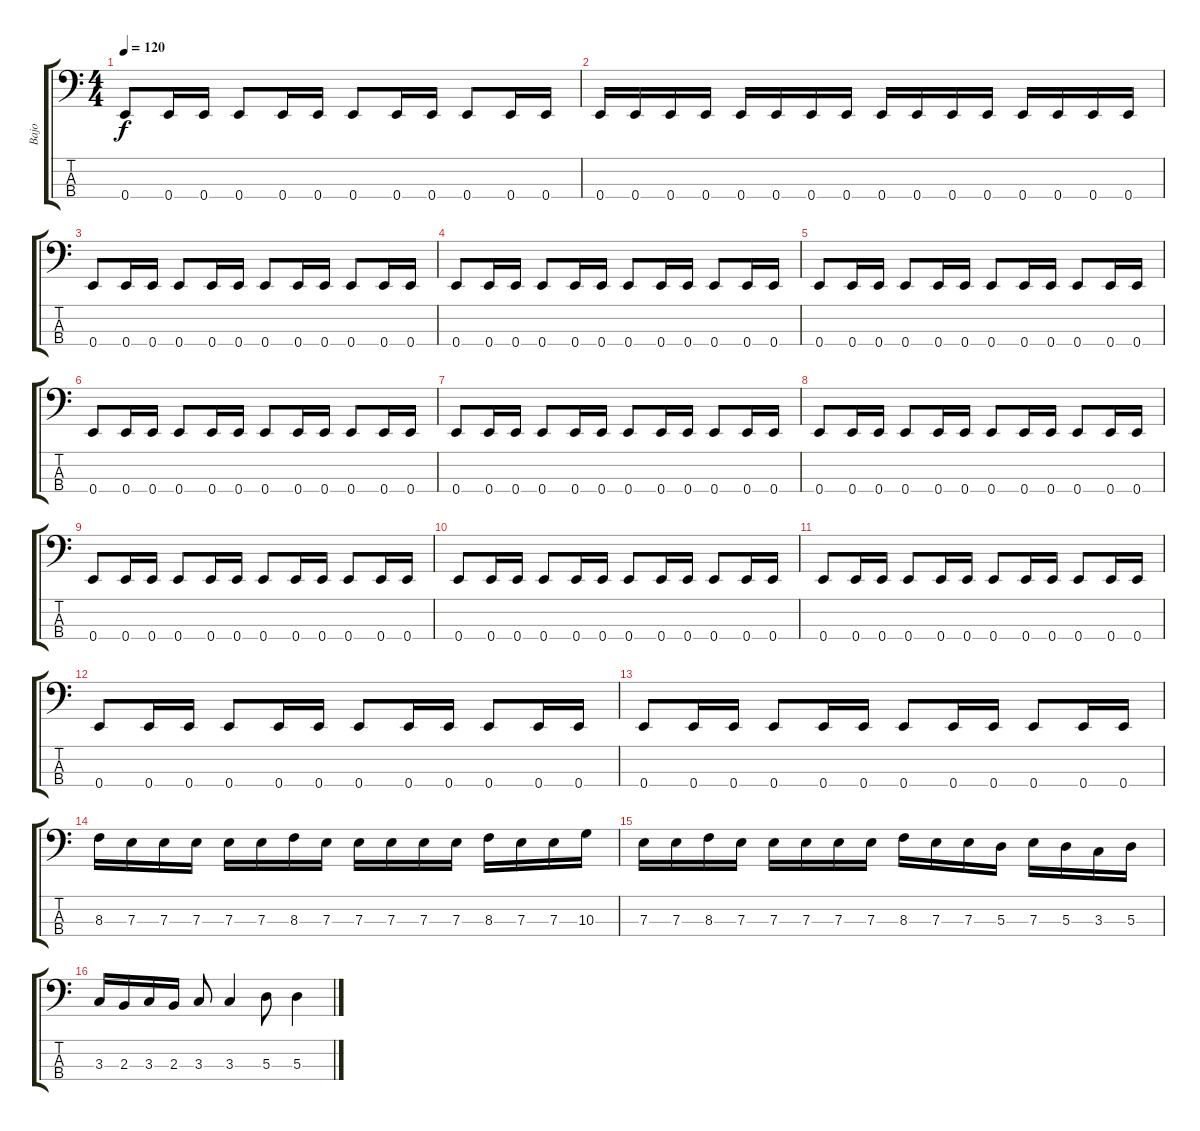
\track ("Bajo" "Bajo") {instrument electricbassfinger}
\staff {score tabs}
\tuning (G2 D2 A1 E1) {hide}
\ts (4 4)
\tempo 120
\clef f4
\ks c
0.4.8{dy f} 0.4.16 0.4.16 0.4.8 0.4.16 0.4.16 0.4.8 0.4.16 0.4.16 0.4.8 0.4.16 0.4.16 |
0.4.16 0.4.16 0.4.16 0.4.16 0.4.16 0.4.16 0.4.16 0.4.16 0.4.16 0.4.16 0.4.16 0.4.16 0.4.16 0.4.16 0.4.16 0.4.16 |
0.4.8 0.4.16 0.4.16 0.4.8 0.4.16 0.4.16 0.4.8 0.4.16 0.4.16 0.4.8 0.4.16 0.4.16 |
0.4.8 0.4.16 0.4.16 0.4.8 0.4.16 0.4.16 0.4.8 0.4.16 0.4.16 0.4.8 0.4.16 0.4.16 |
0.4.8 0.4.16 0.4.16 0.4.8 0.4.16 0.4.16 0.4.8 0.4.16 0.4.16 0.4.8 0.4.16 0.4.16 |
0.4.8 0.4.16 0.4.16 0.4.8 0.4.16 0.4.16 0.4.8 0.4.16 0.4.16 0.4.8 0.4.16 0.4.16 |
0.4.8 0.4.16 0.4.16 0.4.8 0.4.16 0.4.16 0.4.8 0.4.16 0.4.16 0.4.8 0.4.16 0.4.16 |
0.4.8 0.4.16 0.4.16 0.4.8 0.4.16 0.4.16 0.4.8 0.4.16 0.4.16 0.4.8 0.4.16 0.4.16 |
0.4.8 0.4.16 0.4.16 0.4.8 0.4.16 0.4.16 0.4.8 0.4.16 0.4.16 0.4.8 0.4.16 0.4.16 |
0.4.8 0.4.16 0.4.16 0.4.8 0.4.16 0.4.16 0.4.8 0.4.16 0.4.16 0.4.8 0.4.16 0.4.16 |
0.4.8 0.4.16 0.4.16 0.4.8 0.4.16 0.4.16 0.4.8 0.4.16 0.4.16 0.4.8 0.4.16 0.4.16 |
0.4.8 0.4.16 0.4.16 0.4.8 0.4.16 0.4.16 0.4.8 0.4.16 0.4.16 0.4.8 0.4.16 0.4.16 |
0.4.8 0.4.16 0.4.16 0.4.8 0.4.16 0.4.16 0.4.8 0.4.16 0.4.16 0.4.8 0.4.16 0.4.16 |
8.3.16{instrument electricbassfinger} 7.3.16 7.3.16 7.3.16 7.3.16 7.3.16 8.3.16 7.3.16 7.3.16 7.3.16 7.3.16 7.3.16 8.3.16 7.3.16 7.3.16 10.3.16 |
7.3.16 7.3.16 8.3.16 7.3.16 7.3.16 7.3.16 7.3.16 7.3.16 8.3.16 7.3.16 7.3.16 5.3.16 7.3.16 5.3.16 3.3.16 5.3.16 |
3.3.16 2.3.16 3.3.16 2.3.16 3.3.8 3.3.4 5.3.8 5.3.4
